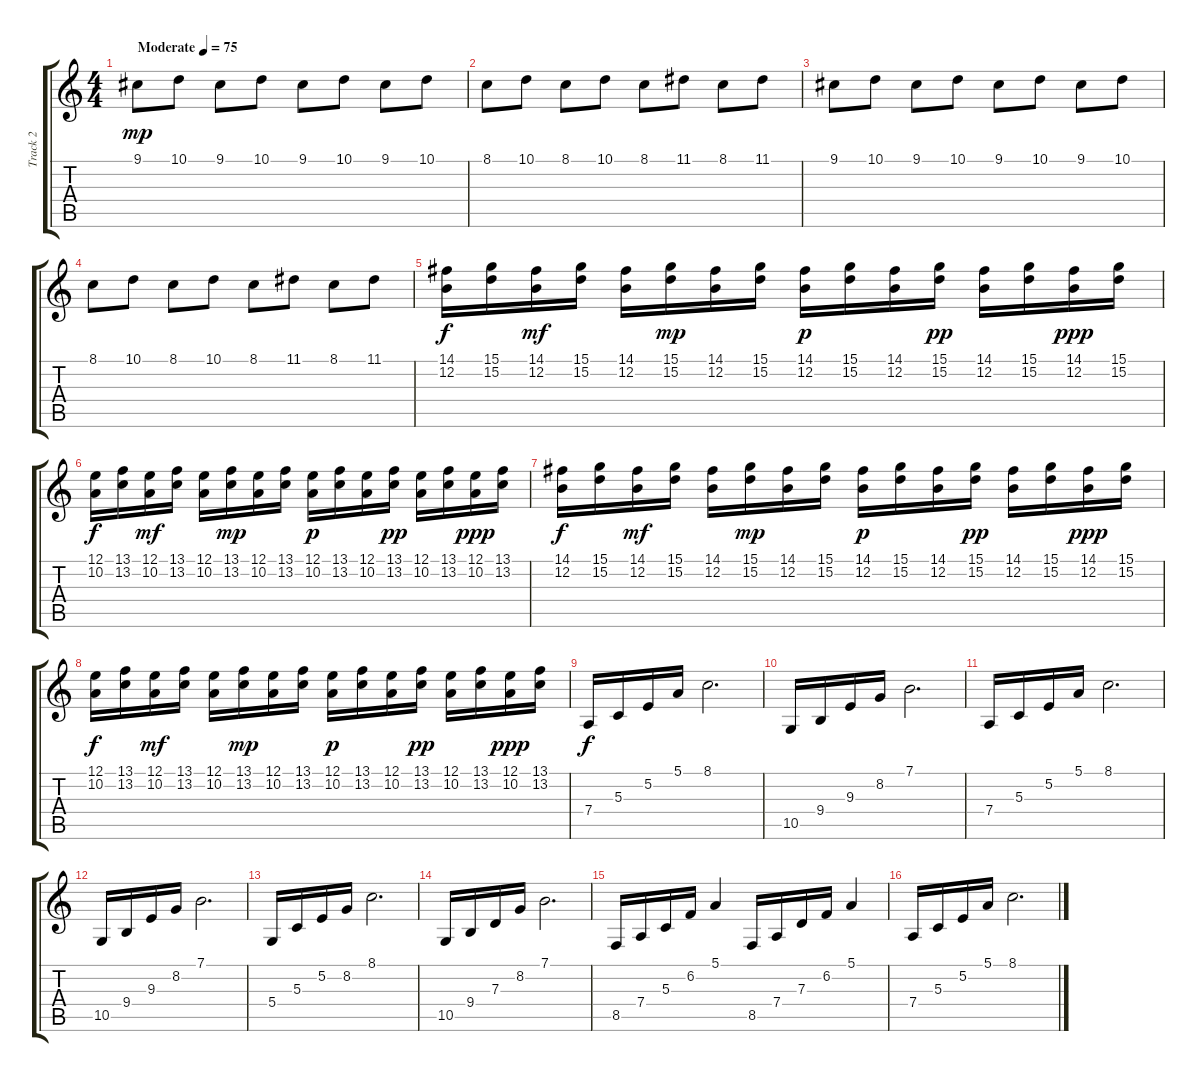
\track ("Track 2" "Track 2") {instrument orchestralharp}
\staff {score tabs}
\tuning (E4 B3 G3 D3 A2 E2) {hide}
\ts (4 4)
\tempo (75 "Moderate")
\clef g2
\ks c
9.1.8{dy mp instrument oboe} 10.1.8 9.1.8 10.1.8 9.1.8 10.1.8 9.1.8 10.1.8 |
8.1.8 10.1.8 8.1.8 10.1.8 8.1.8 11.1.8 8.1.8 11.1.8 |
9.1.8 10.1.8 9.1.8 10.1.8 9.1.8 10.1.8 9.1.8 10.1.8 |
8.1.8 10.1.8 8.1.8 10.1.8 8.1.8 11.1.8 8.1.8 11.1.8 |
(14.1 12.2).16{dy f instrument orchestralharp} (15.1 15.2).16 (14.1 12.2).16{dy mf} (15.1 15.2).16 (14.1 12.2).16 (15.1 15.2).16{dy mp} (14.1 12.2).16 (15.1 15.2).16 (14.1 12.2).16{dy p} (15.1 15.2).16 (14.1 12.2).16 (15.1 15.2).16{dy pp} (14.1 12.2).16 (15.1 15.2).16 (14.1 12.2).16{dy ppp} (15.1 15.2).16 |
(12.1 10.2).16{dy f} (13.1 13.2).16 (12.1 10.2).16{dy mf} (13.1 13.2).16 (12.1 10.2).16 (13.1 13.2).16{dy mp} (12.1 10.2).16 (13.1 13.2).16 (12.1 10.2).16{dy p} (13.1 13.2).16 (12.1 10.2).16 (13.1 13.2).16{dy pp} (12.1 10.2).16 (13.1 13.2).16 (12.1 10.2).16{dy ppp} (13.1 13.2).16 |
(14.1 12.2).16{dy f} (15.1 15.2).16 (14.1 12.2).16{dy mf} (15.1 15.2).16 (14.1 12.2).16 (15.1 15.2).16{dy mp} (14.1 12.2).16 (15.1 15.2).16 (14.1 12.2).16{dy p} (15.1 15.2).16 (14.1 12.2).16 (15.1 15.2).16{dy pp} (14.1 12.2).16 (15.1 15.2).16 (14.1 12.2).16{dy ppp} (15.1 15.2).16 |
(12.1 10.2).16{dy f} (13.1 13.2).16 (12.1 10.2).16{dy mf} (13.1 13.2).16 (12.1 10.2).16 (13.1 13.2).16{dy mp} (12.1 10.2).16 (13.1 13.2).16 (12.1 10.2).16{dy p} (13.1 13.2).16 (12.1 10.2).16 (13.1 13.2).16{dy pp} (12.1 10.2).16 (13.1 13.2).16 (12.1 10.2).16{dy ppp} (13.1 13.2).16 |
7.4.16{dy f} 5.3.16 5.2.16 5.1.16 8.1.2{d} |
10.5.16 9.4.16 9.3.16 8.2.16 7.1.2{d} |
7.4.16 5.3.16 5.2.16 5.1.16 8.1.2{d} |
10.5.16 9.4.16 9.3.16 8.2.16 7.1.2{d} |
5.4.16 5.3.16 5.2.16 8.2.16 8.1.2{d} |
10.5.16 9.4.16 7.3.16 8.2.16 7.1.2{d} |
8.5.16 7.4.16 5.3.16 6.2.16 5.1.4 8.5.16 7.4.16 7.3.16 6.2.16 5.1.4 |
7.4.16 5.3.16 5.2.16 5.1.16 8.1.2{d}
